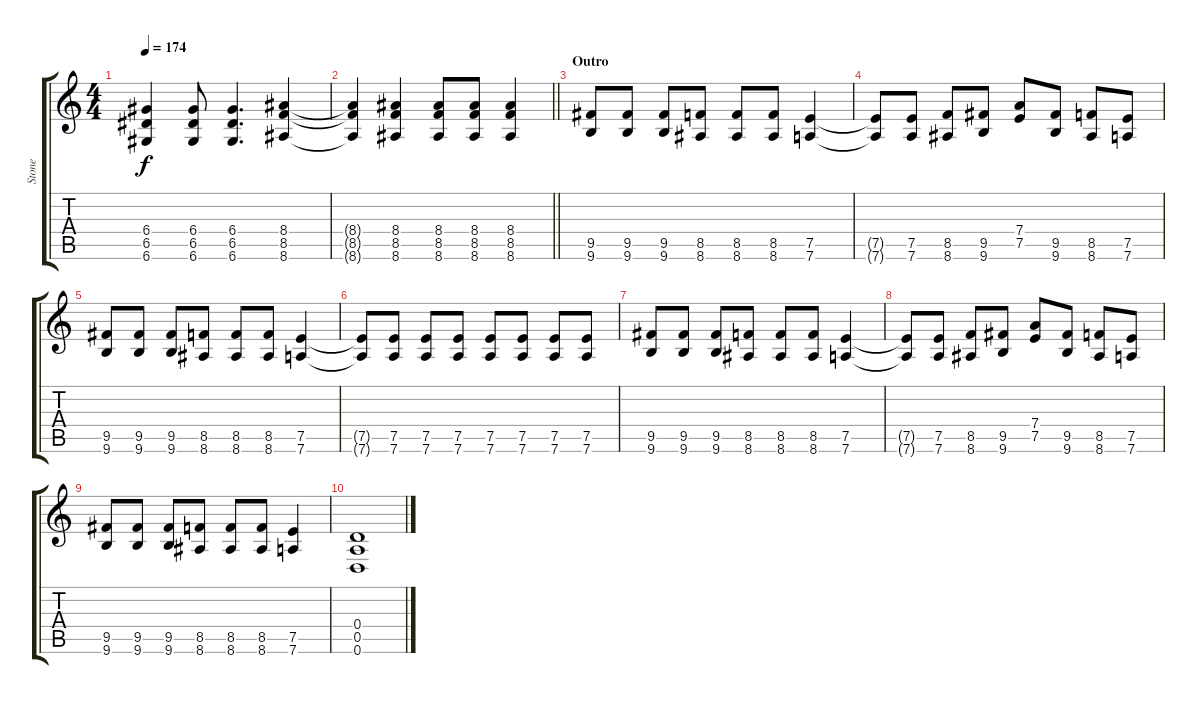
\track ("Stone" "Stone") {instrument distortionguitar}
\staff {score tabs}
\tuning (E4 B3 G3 D3 A2 D2) {hide}
\ts (4 4)
\tempo 174
\clef g2
\ks c
(6.4 6.5 6.6).4{dy f} (6.4 6.5 6.6).8 (6.4 6.5 6.6).4{d} (8.4 8.5 8.6).4 |
\barLineRight lightlight
(8.4{t} 8.5{t} 8.6{t}).4 (8.4 8.5 8.6).4 (8.4 8.5 8.6).8 (8.4 8.5 8.6).8 (8.4 8.5 8.6).4 |
\section ("" "Outro")
(9.5 9.6).8 (9.5 9.6).8 (9.5 9.6).8 (8.5 8.6).8 (8.5 8.6).8 (8.5 8.6).8 (7.5 7.6).4 |
(7.5{t} 7.6{t}).8 (7.5 7.6).8 (8.5 8.6).8 (9.5 9.6).8 (7.4 7.5).8 (9.5 9.6).8 (8.5 8.6).8 (7.5 7.6).8 |
(9.5 9.6).8 (9.5 9.6).8 (9.5 9.6).8 (8.5 8.6).8 (8.5 8.6).8 (8.5 8.6).8 (7.5 7.6).4 |
(7.5{t} 7.6{t}).8 (7.5 7.6).8 (7.5 7.6).8 (7.5 7.6).8 (7.5 7.6).8 (7.5 7.6).8 (7.5 7.6).8 (7.5 7.6).8 |
(9.5 9.6).8 (9.5 9.6).8 (9.5 9.6).8 (8.5 8.6).8 (8.5 8.6).8 (8.5 8.6).8 (7.5 7.6).4 |
(7.5{t} 7.6{t}).8 (7.5 7.6).8 (8.5 8.6).8 (9.5 9.6).8 (7.4 7.5).8 (9.5 9.6).8 (8.5 8.6).8 (7.5 7.6).8 |
(9.5 9.6).8 (9.5 9.6).8 (9.5 9.6).8 (8.5 8.6).8 (8.5 8.6).8 (8.5 8.6).8 (7.5 7.6).4 |
(0.4 0.5 0.6).1
